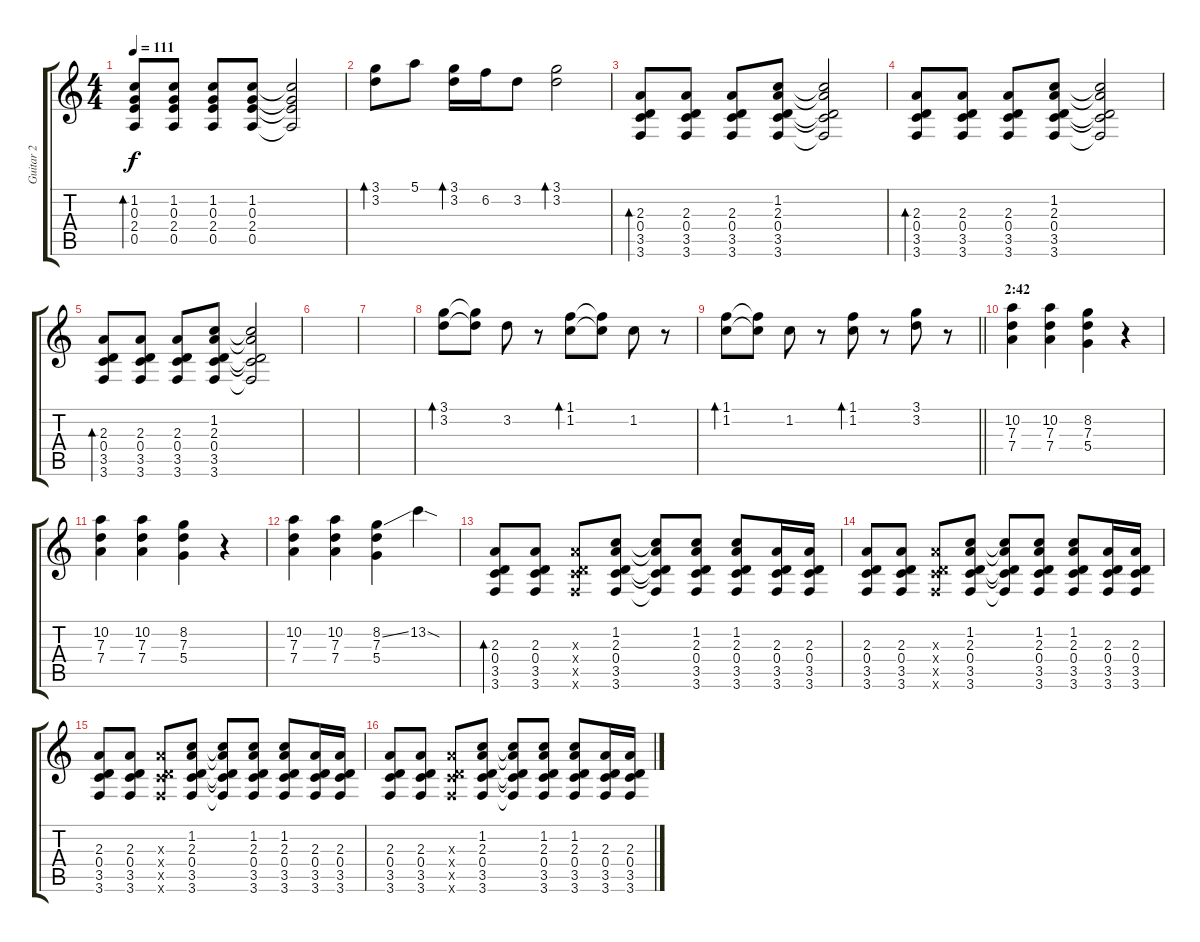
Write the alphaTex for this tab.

\track ("Guitar 2" "Guitar 2") {instrument acousticguitarsteel}
\staff {score tabs}
\tuning (E4 B3 G3 D3 A2 D2) {hide}
\ts (4 4)
\tempo 111
\clef g2
\ks c
(1.2 0.3 2.4 0.5).8{bd 120 dy f} (1.2 0.3 2.4 0.5).8 (1.2 0.3 2.4 0.5).8 (1.2 0.3 2.4 0.5).8 (1.2{t} 0.3{t} 2.4{t} 0.5{t}).2 |
(3.1 3.2).8{bd 120} 5.1.8 (3.1 3.2).16{bd 120} 6.2.16 3.2.8 (3.1 3.2).2{bd 120} |
(2.3 0.4 3.5 3.6).8{bd 240} (2.3 0.4 3.5 3.6).8 (2.3 0.4 3.5 3.6).8 (1.2 2.3 0.4 3.5 3.6).8 (1.2{t} 2.3{t} 0.4{t} 3.5{t} 3.6{t}).2 |
(2.3 0.4 3.5 3.6).8{bd 240} (2.3 0.4 3.5 3.6).8 (2.3 0.4 3.5 3.6).8 (1.2 2.3 0.4 3.5 3.6).8 (1.2{t} 2.3{t} 0.4{t} 3.5{t} 3.6{t}).2 |
(2.3 0.4 3.5 3.6).8{bd 240} (2.3 0.4 3.5 3.6).8 (2.3 0.4 3.5 3.6).8 (1.2 2.3 0.4 3.5 3.6).8 (1.2{t} 2.3{t} 0.4{t} 3.5{t} 3.6{t}).2 |
|
|
(3.1 3.2).8{bd 60} (3.1{t} 3.2{t}).8 3.2.8 r.8 (1.1 1.2).8{bd 60} (1.1{t} 1.2{t}).8 1.2.8 r.8 |
\barLineRight lightlight
(1.1 1.2).8{bd 60} (1.1{t} 1.2{t}).8 1.2.8 r.8 (1.1 1.2).8{bd 240} r.8 (3.1 3.2).8 r.8 |
\section ("" "2:42")
(10.2 7.3 7.4).4 (10.2 7.3 7.4).4 (8.2 7.3 5.4).4 r.4 |
(10.2 7.3 7.4).4 (10.2 7.3 7.4).4 (8.2 7.3 5.4).4 r.4 |
(10.2 7.3 7.4).4 (10.2 7.3 7.4).4 (8.2{ss} 7.3 5.4).4 13.2{sod}.4 |
(2.3 0.4 3.5 3.6).8{bd 240} (2.3 0.4 3.5 3.6).8 (2.3{x} 0.4{x} 3.5{x} 3.6{x}).8 (1.2 2.3 0.4 3.5 3.6).8 (1.2{t} 2.3{t} 0.4{t} 3.5{t} 3.6{t}).8 (1.2 2.3 0.4 3.5 3.6).8 (1.2 2.3 0.4 3.5 3.6).8 (2.3 0.4 3.5 3.6).16 (2.3 0.4 3.5 3.6).16 |
(2.3 0.4 3.5 3.6).8 (2.3 0.4 3.5 3.6).8 (2.3{x} 0.4{x} 3.5{x} 3.6{x}).8 (1.2 2.3 0.4 3.5 3.6).8 (1.2{t} 2.3{t} 0.4{t} 3.5{t} 3.6{t}).8 (1.2 2.3 0.4 3.5 3.6).8 (1.2 2.3 0.4 3.5 3.6).8 (2.3 0.4 3.5 3.6).16 (2.3 0.4 3.5 3.6).16 |
(2.3 0.4 3.5 3.6).8 (2.3 0.4 3.5 3.6).8 (2.3{x} 0.4{x} 3.5{x} 3.6{x}).8 (1.2 2.3 0.4 3.5 3.6).8 (1.2{t} 2.3{t} 0.4{t} 3.5{t} 3.6{t}).8 (1.2 2.3 0.4 3.5 3.6).8 (1.2 2.3 0.4 3.5 3.6).8 (2.3 0.4 3.5 3.6).16 (2.3 0.4 3.5 3.6).16 |
(2.3 0.4 3.5 3.6).8 (2.3 0.4 3.5 3.6).8 (2.3{x} 0.4{x} 3.5{x} 3.6{x}).8 (1.2 2.3 0.4 3.5 3.6).8 (1.2{t} 2.3{t} 0.4{t} 3.5{t} 3.6{t}).8 (1.2 2.3 0.4 3.5 3.6).8 (1.2 2.3 0.4 3.5 3.6).8 (2.3 0.4 3.5 3.6).16 (2.3 0.4 3.5 3.6).16
